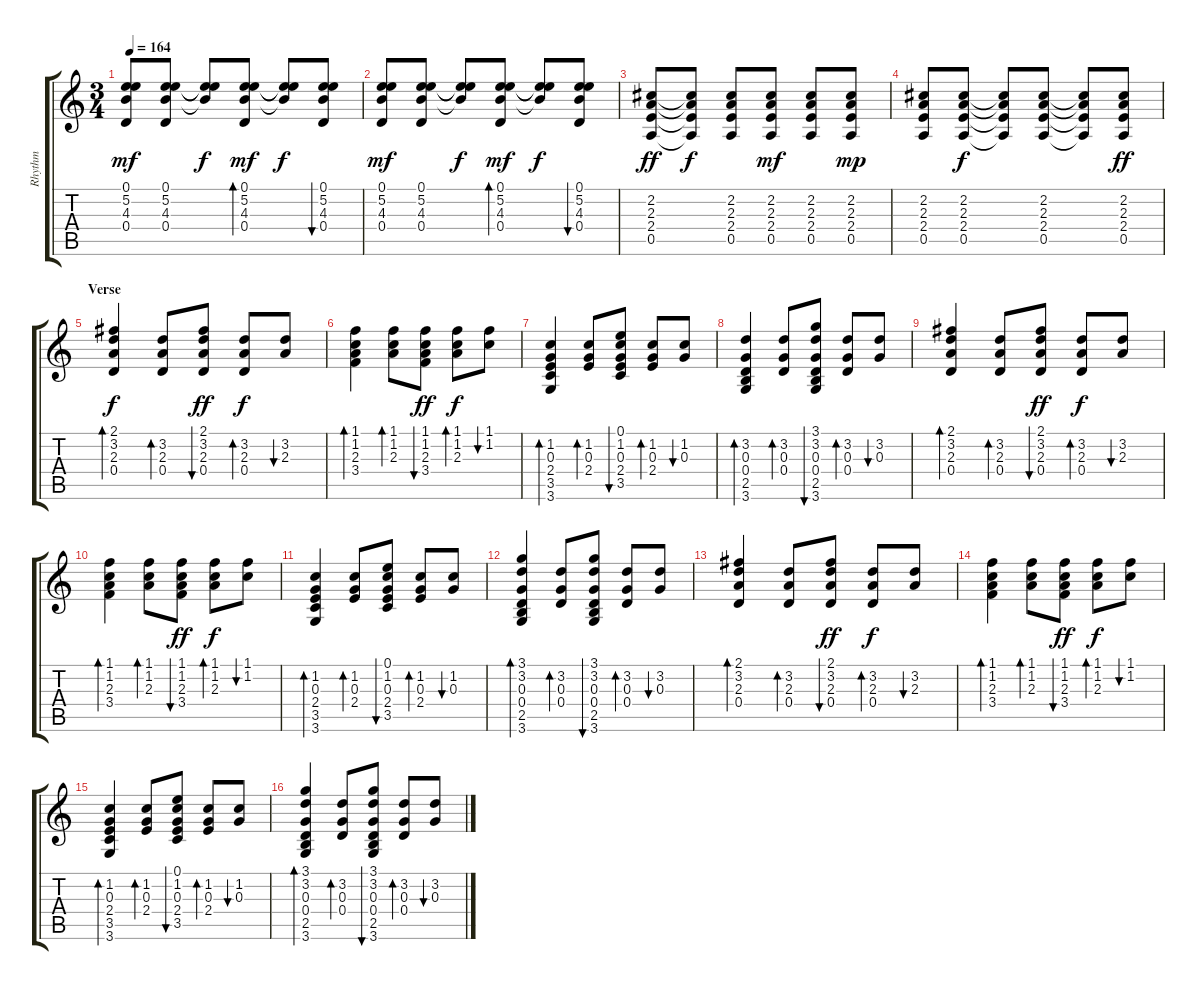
\track ("Rhythm" "Rhythm") {instrument acousticguitarsteel}
\staff {score tabs}
\tuning (E4 B3 G3 D3 A2 E2) {hide}
\ts (3 4)
\tempo 164
\clef g2
\ks c
(0.1 5.2 4.3 0.4).8{dy mf} (0.1 5.2 4.3 0.4).8 (0.1{t} 5.2{t} 4.3{t}).8{dy f} (0.1 5.2 4.3 0.4).8{bd 60 dy mf} (0.1{t} 5.2{t} 4.3{t}).8{dy f} (0.1 5.2 4.3 0.4).8{bu 60} |
(0.1 5.2 4.3 0.4).8{dy mf} (0.1 5.2 4.3 0.4).8 (0.1{t} 5.2{t} 4.3{t}).8{dy f} (0.1 5.2 4.3 0.4).8{bd 60 dy mf} (0.1{t} 5.2{t} 4.3{t}).8{dy f} (0.1 5.2 4.3 0.4).8{bu 60} |
(2.2 2.3 2.4 0.5).8{dy ff} (2.2{t} 2.3{t} 2.4{t} 0.5{t}).8{dy f} (2.2 2.3 2.4 0.5).8 (2.2 2.3 2.4 0.5).8{dy mf} (2.2 2.3 2.4 0.5).8 (2.2 2.3 2.4 0.5).8{dy mp} |
(2.2 2.3 2.4 0.5).8 (2.2 2.3 2.4 0.5).8{dy f} (2.2{t} 2.3{t} 2.4{t} 0.5{t}).8 (2.2 2.3 2.4 0.5).8 (2.2{t} 2.3{t} 2.4{t} 0.5{t}).8 (2.2 2.3 2.4 0.5).8{dy ff} |
\section ("" "Verse")
(2.1 3.2 2.3 0.4).4{bd 60 dy f} (3.2 2.3 0.4).8{bd 30} (2.1 3.2 2.3 0.4).8{bu 60 dy ff} (3.2 2.3 0.4).8{bd 30 dy f} (3.2 2.3).8{bu 60} |
(1.1 1.2 2.3 3.4).4{bd 60} (1.1 1.2 2.3).8{bd 30} (1.1 1.2 2.3 3.4).8{bu 60 dy ff} (1.1 1.2 2.3).8{bd 30 dy f} (1.1 1.2).8{bu 60} |
(1.2 0.3 2.4 3.5 3.6).4{bd 60} (1.2 0.3 2.4).8{bd 30} (0.1 1.2 0.3 2.4 3.5).8{bu 60} (1.2 0.3 2.4).8{bd 30} (1.2 0.3).8{bu 60} |
(3.2 0.3 0.4 2.5 3.6).4{bd 60} (3.2 0.3 0.4).8{bd 30} (3.1 3.2 0.3 0.4 2.5 3.6).8{bu 60} (3.2 0.3 0.4).8{bd 30} (3.2 0.3).8{bu 60} |
(2.1 3.2 2.3 0.4).4{bd 60} (3.2 2.3 0.4).8{bd 30} (2.1 3.2 2.3 0.4).8{bu 60 dy ff} (3.2 2.3 0.4).8{bd 30 dy f} (3.2 2.3).8{bu 60} |
(1.1 1.2 2.3 3.4).4{bd 60} (1.1 1.2 2.3).8{bd 30} (1.1 1.2 2.3 3.4).8{bu 60 dy ff} (1.1 1.2 2.3).8{bd 30 dy f} (1.1 1.2).8{bu 60} |
(1.2 0.3 2.4 3.5 3.6).4{bd 60} (1.2 0.3 2.4).8{bd 30} (0.1 1.2 0.3 2.4 3.5).8{bu 60} (1.2 0.3 2.4).8{bd 30} (1.2 0.3).8{bu 60} |
(3.1 3.2 0.3 0.4 2.5 3.6).4{bd 60} (3.2 0.3 0.4).8{bd 30} (3.1 3.2 0.3 0.4 2.5 3.6).8{bu 60} (3.2 0.3 0.4).8{bd 30} (3.2 0.3).8{bu 60} |
(2.1 3.2 2.3 0.4).4{bd 60} (3.2 2.3 0.4).8{bd 30} (2.1 3.2 2.3 0.4).8{bu 60 dy ff} (3.2 2.3 0.4).8{bd 30 dy f} (3.2 2.3).8{bu 60} |
(1.1 1.2 2.3 3.4).4{bd 60} (1.1 1.2 2.3).8{bd 30} (1.1 1.2 2.3 3.4).8{bu 60 dy ff} (1.1 1.2 2.3).8{bd 30 dy f} (1.1 1.2).8{bu 60} |
(1.2 0.3 2.4 3.5 3.6).4{bd 60} (1.2 0.3 2.4).8{bd 30} (0.1 1.2 0.3 2.4 3.5).8{bu 60} (1.2 0.3 2.4).8{bd 30} (1.2 0.3).8{bu 60} |
(3.1 3.2 0.3 0.4 2.5 3.6).4{bd 60} (3.2 0.3 0.4).8{bd 30} (3.1 3.2 0.3 0.4 2.5 3.6).8{bu 60} (3.2 0.3 0.4).8{bd 30} (3.2 0.3).8{bu 60}
